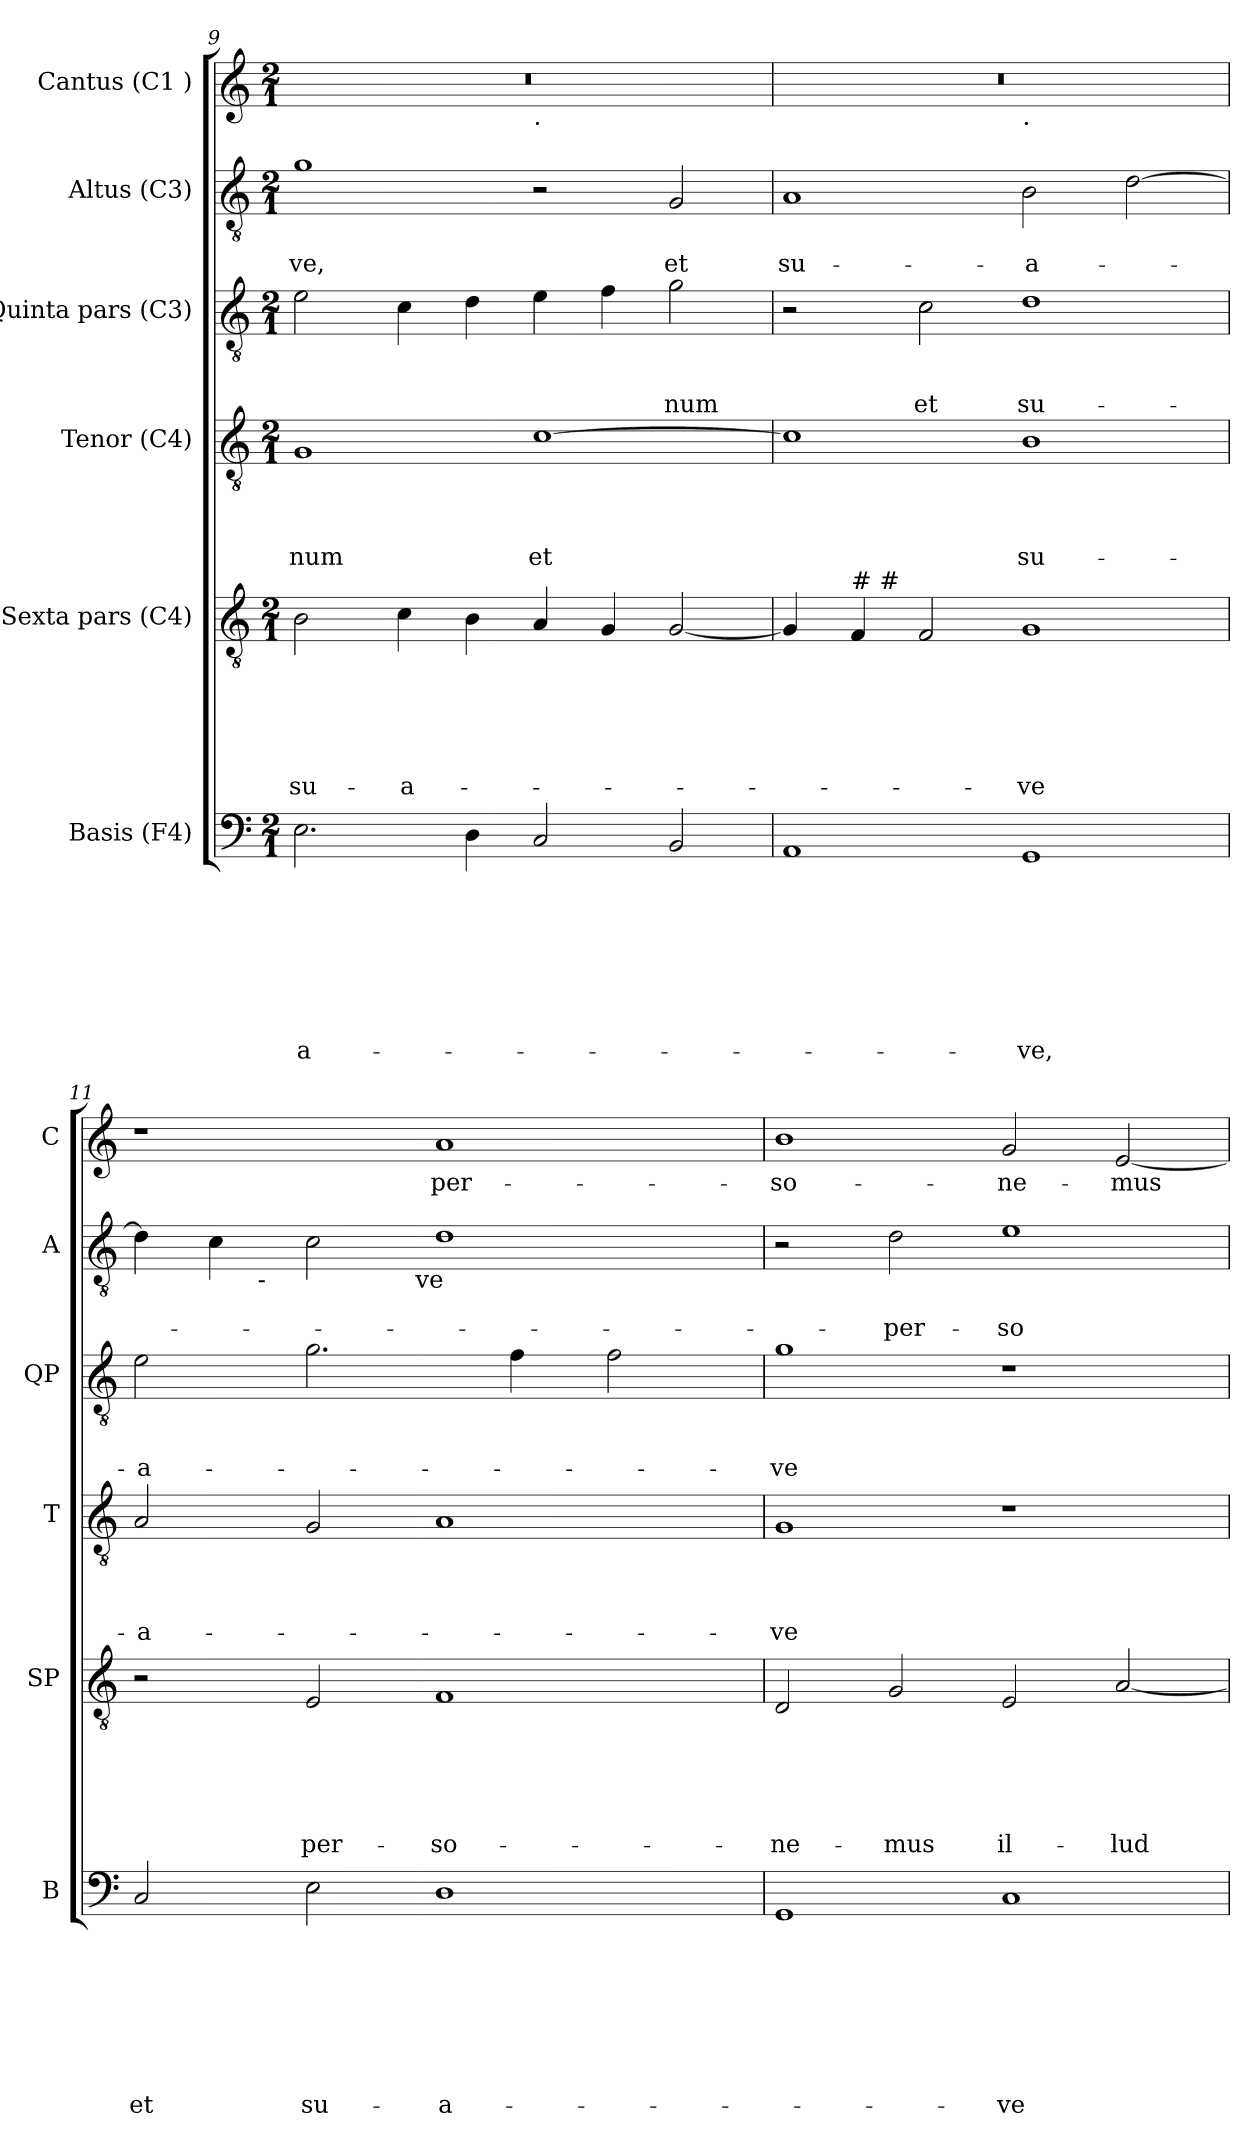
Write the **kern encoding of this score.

**kern	**text	**text	**text	**text	**text	**text	**text	**text	**kern	**text	**text	**text	**text	**text	**text	**kern	**text	**text	**text	**text	**kern	**text	**text	**text	**kern	**text	**text	**kern	**text
*part6	*part6	*part6	*part6	*part6	*part6	*part6	*part6	*part6	*part5	*part5	*part5	*part5	*part5	*part5	*part5	*part4	*part4	*part4	*part4	*part4	*part3	*part3	*part3	*part3	*part2	*part2	*part2	*part1	*part1
*staff6	*staff6	*staff6	*staff6	*staff6	*staff6	*staff6	*staff6	*staff6	*staff5	*staff5	*staff5	*staff5	*staff5	*staff5	*staff5	*staff4	*staff4	*staff4	*staff4	*staff4	*staff3	*staff3	*staff3	*staff3	*staff2	*staff2	*staff2	*staff1	*staff1
*I"Basis (F4)	*	*	*	*	*	*	*	*	*I"Sexta pars (C4)	*	*	*	*	*	*	*I"Tenor (C4)	*	*	*	*	*I"Quinta pars (C3)	*	*	*	*I"Altus (C3)	*	*	*I"Cantus (C1 )	*
*I'B	*	*	*	*	*	*	*	*	*I'SP	*	*	*	*	*	*	*I'T	*	*	*	*	*I'QP	*	*	*	*I'A	*	*	*I'C	*
*clefF4	*	*	*	*	*	*	*	*	*clefGv2	*	*	*	*	*	*	*clefGv2	*	*	*	*	*clefGv2	*	*	*	*clefGv2	*	*	*clefG2	*
*k[]	*	*	*	*	*	*	*	*	*k[]	*	*	*	*	*	*	*k[]	*	*	*	*	*k[]	*	*	*	*k[]	*	*	*k[]	*
*C:	*	*	*	*	*	*	*	*	*C:	*	*	*	*	*	*	*C:	*	*	*	*	*C:	*	*	*	*C:	*	*	*C:	*
*M2/1	*	*	*	*	*	*	*	*	*M2/1	*	*	*	*	*	*	*M2/1	*	*	*	*	*M2/1	*	*	*	*M2/1	*	*	*M2/1	*
=9	=9	=9	=9	=9	=9	=9	=9	=9	=9	=9	=9	=9	=9	=9	=9	=9	=9	=9	=9	=9	=9	=9	=9	=9	=9	=9	=9	=9	=9
!	!	!	!	!	!	!	!	!LO:LY:b	!	!	!	!	!	!	!LO:LY:b	!	!	!	!	!LO:LY:b	!	!	!	!	!	!	!LO:LY:b	!	!
*	*	*	*	*	*	*	*	*	*	*	*	*	*	*	*	*	*	*	*	*	*	*	*	*	*	*	*	*^	*
2.E\	.	.	.	.	.	.	.	-a-	2B\	.	.	.	.	.	su-	1G	.	.	.	-num	2e\	.	.	.	1g	.	-ve,	0r	1ryy	.
!	!	!	!	!	!	!	!	!	!	!	!	!	!	!	!LO:LY:b	!	!	!	!	!	!	!	!	!	!	!	!	!	!	!
.	.	.	.	.	.	.	.	.	4c\	.	.	.	.	.	-a-	.	.	.	.	.	4c\	.	.	.	.	.	.	.	.	.
4D\	.	.	.	.	.	.	.	.	4B\	.	.	.	.	.	.	.	.	.	.	.	4d\	.	.	.	.	.	.	.	.	.
!	!	!	!	!	!	!	!	!	!	!	!	!	!	!	!	!	!	!	!	!	!	!	!	!	!	!	!	!	!LO:TX:b:t=.	!
!	!	!	!	!	!	!	!	!	!	!	!	!	!	!	!	!	!	!	!	!LO:LY:b	!	!	!	!	!	!	!	!	!	!
2C/	.	.	.	.	.	.	.	.	4A/	.	.	.	.	.	.	[>1c	.	.	.	et	4e\	.	.	.	2r	.	.	.	1ryy	.
.	.	.	.	.	.	.	.	.	4G/	.	.	.	.	.	.	.	.	.	.	.	4f\	.	.	.	.	.	.	.	.	.
!	!	!	!	!	!	!	!	!	!	!	!	!	!	!	!	!	!	!	!	!	!	!	!	!LO:LY:b	!	!	!LO:LY:b	!	!	!
2BB/	.	.	.	.	.	.	.	.	[<2G/	.	.	.	.	.	.	.	.	.	.	.	2g\	.	.	-num	2G/	.	et	.	.	.
=10	=10	=10	=10	=10	=10	=10	=10	=10	=10	=10	=10	=10	=10	=10	=10	=10	=10	=10	=10	=10	=10	=10	=10	=10	=10	=10	=10	=10	=10	=10
!	!	!	!	!	!	!	!	!	!	!	!	!	!	!	!	!	!	!	!	!	!	!	!	!	!	!	!LO:LY:b	!	!	!
1AA	.	.	.	.	.	.	.	.	4G/]	.	.	.	.	.	.	1c]	.	.	.	.	2r	.	.	.	1A	.	su-	0r	1ryy	.
!	!	!	!	!	!	!	!	!	!LO:TX:a:t=# #	!	!	!	!	!	!	!	!	!	!	!	!	!	!	!	!	!	!	!	!	!
.	.	.	.	.	.	.	.	.	4F/	.	.	.	.	.	.	.	.	.	.	.	.	.	.	.	.	.	.	.	.	.
!	!	!	!	!	!	!	!	!	!	!	!	!	!	!	!	!	!	!	!	!	!	!	!	!LO:LY:b	!	!	!	!	!	!
.	.	.	.	.	.	.	.	.	2F/	.	.	.	.	.	.	.	.	.	.	.	2c\	.	.	et	.	.	.	.	.	.
!	!	!	!	!	!	!	!	!	!	!	!	!	!	!	!	!	!	!	!	!	!	!	!	!	!	!	!	!	!LO:TX:b:t=.	!
!	!	!	!	!	!	!	!	!LO:LY:b	!	!	!	!	!	!	!LO:LY:b	!	!	!	!	!LO:LY:b	!	!	!	!LO:LY:b	!	!	!LO:LY:b	!	!	!
1GG	.	.	.	.	.	.	.	-ve,	1G	.	.	.	.	.	-ve	1B	.	.	.	su-	1d	.	.	su-	2B\	.	-a-	.	1ryy	.
.	.	.	.	.	.	.	.	.	.	.	.	.	.	.	.	.	.	.	.	.	.	.	.	.	[<2d\	.	.	.	.	.
!!LO:LB:g=z
=11	=11	=11	=11	=11	=11	=11	=11	=11	=11	=11	=11	=11	=11	=11	=11	=11	=11	=11	=11	=11	=11	=11	=11	=11	=11	=11	=11	=11	=11	=11
!	!	!	!	!	!	!	!	!LO:LY:b	!	!	!	!	!	!	!	!	!	!	!	!LO:LY:b	!	!	!	!LO:LY:b	!	!	!	!	!	!
*	*	*	*	*	*	*	*	*	*	*	*	*	*	*	*	*	*	*	*	*	*	*	*	*	*^	*	*	*	*	*
*	*	*	*	*	*	*	*	*	*	*	*	*	*	*	*	*	*	*	*	*	*	*	*	*	*	*^	*	*	*v	*v	*
2C/	.	.	.	.	.	.	.	et	2r	.	.	.	.	.	.	2A/	.	.	.	-a-	2e\	.	.	-a-	4d\]	4.ryy	2ryy	.	.	1r	.
.	.	.	.	.	.	.	.	.	.	.	.	.	.	.	.	.	.	.	.	.	.	.	.	.	4c\	.	.	.	.	.	.
!	!	!	!	!	!	!	!	!	!	!	!	!	!	!	!	!	!	!	!	!	!	!	!	!	!	!LO:TX:b:t=-	!	!	!	!	!
.	.	.	.	.	.	.	.	.	.	.	.	.	.	.	.	.	.	.	.	.	.	.	.	.	.	1ryy	.	.	.	.	.
!	!	!	!	!	!	!	!	!LO:LY:b	!	!	!	!	!	!	!LO:LY:b	!	!	!	!	!	!	!	!	!	!	!	!	!	!	!	!
2E\	.	.	.	.	.	.	.	su-	2E/	.	.	.	.	.	per-	2G/	.	.	.	.	2.g\	.	.	.	2c\	.	4...ryy	.	.	.	.
!	!	!	!	!	!	!	!	!	!	!	!	!	!	!	!	!	!	!	!	!	!	!	!	!	!	!	!LO:TX:b:t=ve	!	!	!	!
.	.	.	.	.	.	.	.	.	.	.	.	.	.	.	.	.	.	.	.	.	.	.	.	.	.	.	1ryy	.	.	.	.
!	!	!	!	!	!	!	!	!LO:LY:b:rj	!	!	!	!	!	!	!LO:LY:b	!	!	!	!	!	!	!	!	!	!	!	!	!	!	!	!LO:LY:b
1D	.	.	.	.	.	.	.	-a-	1F	.	.	.	.	.	-so-	1A	.	.	.	.	.	.	.	.	1d	.	.	.	.	1a	per-
.	.	.	.	.	.	.	.	.	.	.	.	.	.	.	.	.	.	.	.	.	4f\	.	.	.	.	.	.	.	.	.	.
.	.	.	.	.	.	.	.	.	.	.	.	.	.	.	.	.	.	.	.	.	.	.	.	.	.	2ryy	.	.	.	.	.
.	.	.	.	.	.	.	.	.	.	.	.	.	.	.	.	.	.	.	.	.	2f\	.	.	.	.	.	.	.	.	.	.
.	.	.	.	.	.	.	.	.	.	.	.	.	.	.	.	.	.	.	.	.	.	.	.	.	.	8ryy	.	.	.	.	.
.	.	.	.	.	.	.	.	.	.	.	.	.	.	.	.	.	.	.	.	.	.	.	.	.	.	.	32ryy	.	.	.	.
=12	=12	=12	=12	=12	=12	=12	=12	=12	=12	=12	=12	=12	=12	=12	=12	=12	=12	=12	=12	=12	=12	=12	=12	=12	=12	=12	=12	=12	=12	=12	=12
!	!	!	!	!	!	!	!	!	!	!	!	!	!	!	!LO:LY:b	!	!	!	!	!LO:LY:b	!	!	!	!LO:LY:b	!	!	!	!	!	!	!LO:LY:b
*	*	*	*	*	*	*	*	*	*	*	*	*	*	*	*	*	*	*	*	*	*	*	*	*	*v	*v	*v	*	*	*	*
1GG	.	.	.	.	.	.	.	.	2D/	.	.	.	.	.	-ne-	1G	.	.	.	-ve	1g	.	.	-ve	2r	.	.	1b	-so-
!	!	!	!	!	!	!	!	!	!	!	!	!	!	!	!LO:LY:b	!	!	!	!	!	!	!	!	!	!	!	!LO:LY:b	!	!
.	.	.	.	.	.	.	.	.	2G/	.	.	.	.	.	-mus	.	.	.	.	.	.	.	.	.	2d\	.	-per-	.	.
!	!	!	!	!	!	!	!	!LO:LY:b	!	!	!	!	!	!	!LO:LY:b	!	!	!	!	!	!	!	!	!	!	!	!LO:LY:b	!	!LO:LY:b
1C	.	.	.	.	.	.	.	-ve	2E/	.	.	.	.	.	il-	1r	.	.	.	.	1r	.	.	.	1e	.	-so-	2g/	-ne-
!	!	!	!	!	!	!	!	!	!	!	!	!	!	!	!LO:LY:b	!	!	!	!	!	!	!	!	!	!	!	!	!	!LO:LY:b
.	.	.	.	.	.	.	.	.	[<2A/	.	.	.	.	.	-lud	.	.	.	.	.	.	.	.	.	.	.	.	[<2e/	-mus
=	=	=	=	=	=	=	=	=	=	=	=	=	=	=	=	=	=	=	=	=	=	=	=	=	=	=	=	=	=
*-	*-	*-	*-	*-	*-	*-	*-	*-	*-	*-	*-	*-	*-	*-	*-	*-	*-	*-	*-	*-	*-	*-	*-	*-	*-	*-	*-	*-	*-
